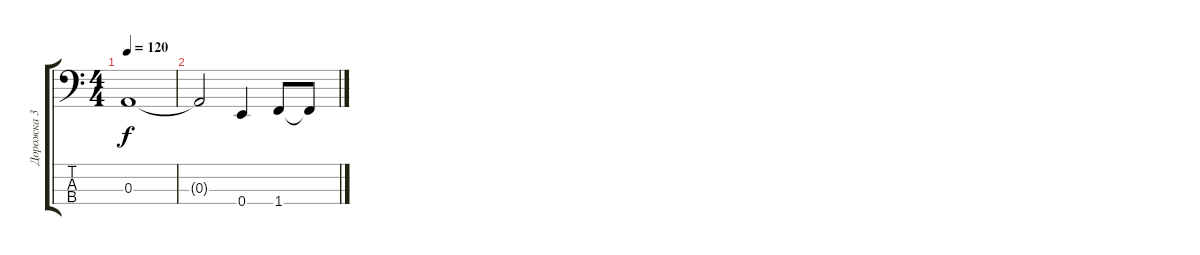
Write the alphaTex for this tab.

\track ("Дорожка 3" "Дорожка 3") {instrument electricbassfinger}
\staff {score tabs}
\tuning (G2 D2 A1 E1) {hide}
\ts (4 4)
\tempo 120
\clef f4
\ks c
0.3.1{dy f} |
0.3{t}.2 0.4.4 1.4.8 1.4{t}.8
